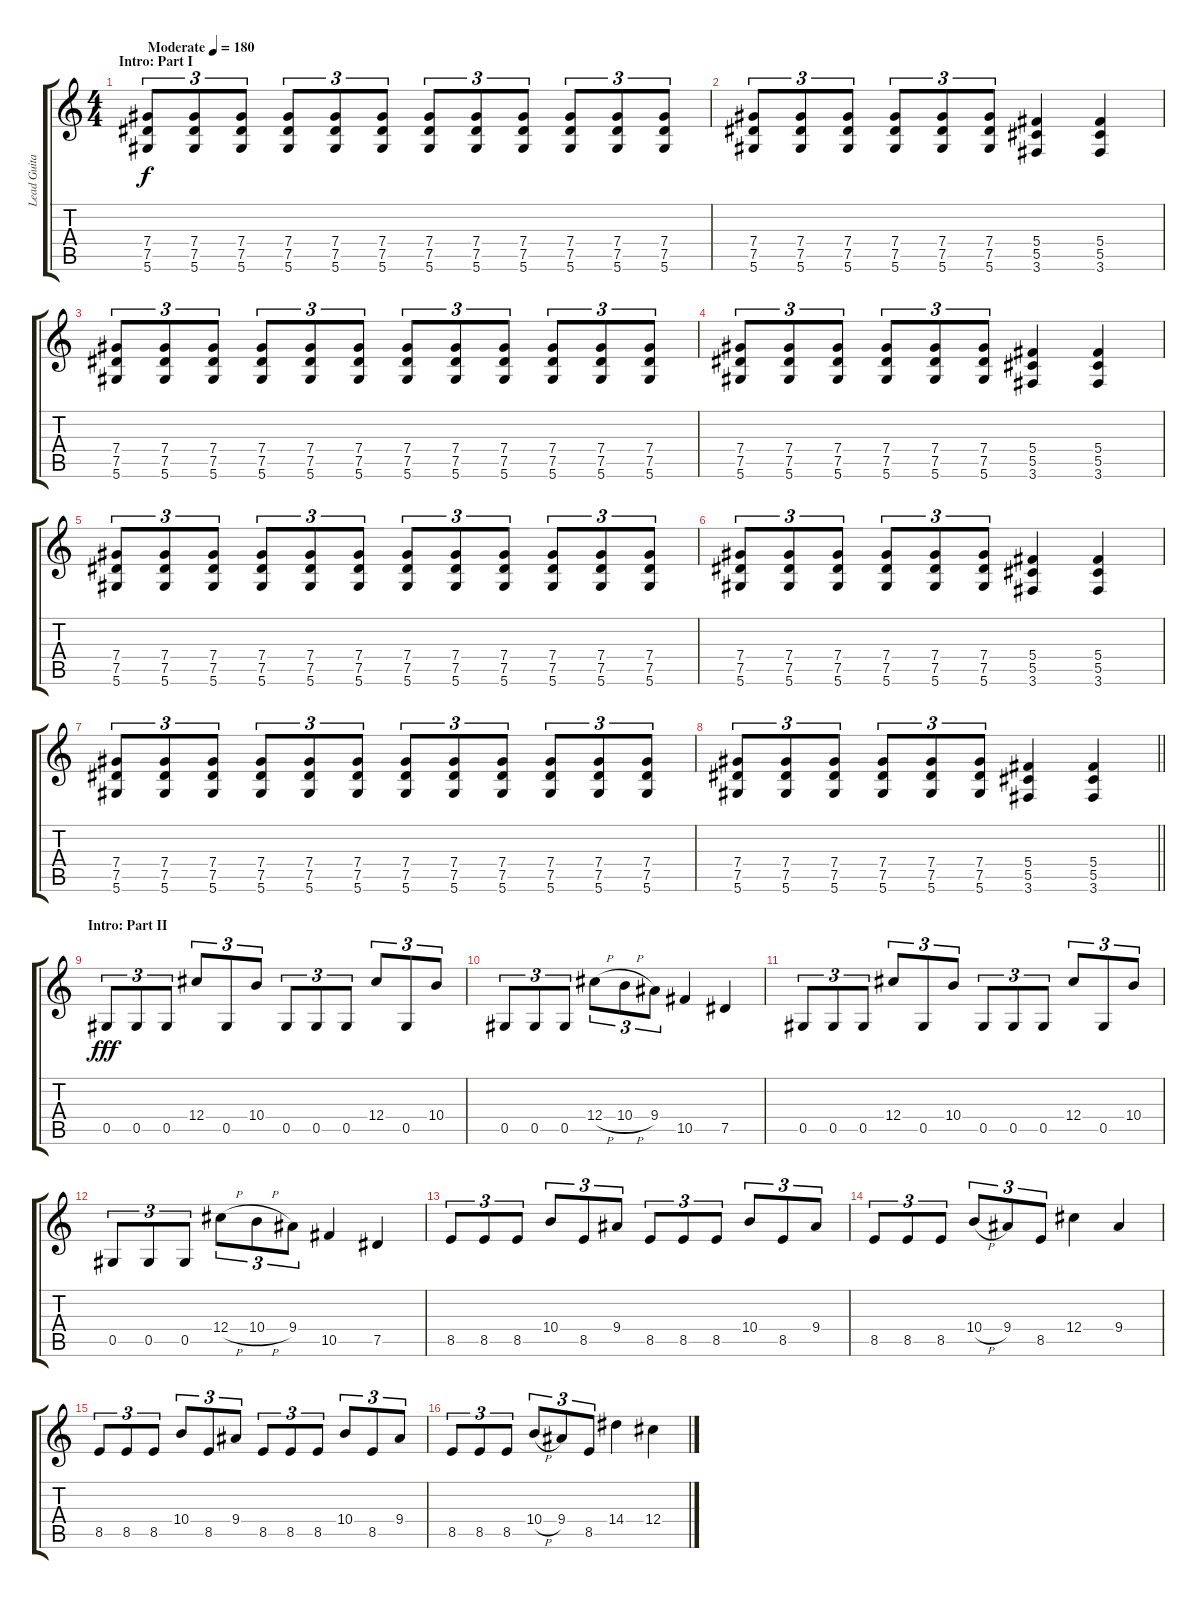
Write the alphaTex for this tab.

\track ("Lead Guitar" "Lead Guita") {instrument distortionguitar}
\staff {score tabs}
\tuning (Eb4 Bb3 Gb3 Db3 Ab2 Eb2) {hide}
\ts (4 4)
\section ("" "Intro: Part I")
\tempo (180 "Moderate")
\clef g2
\ks c
(7.4 7.5 5.6).8{tu (3 2) dy f instrument distortionguitar} (7.4 7.5 5.6).8{tu (3 2)} (7.4 7.5 5.6).8{tu (3 2)} (7.4 7.5 5.6).8{tu (3 2)} (7.4 7.5 5.6).8{tu (3 2)} (7.4 7.5 5.6).8{tu (3 2)} (7.4 7.5 5.6).8{tu (3 2)} (7.4 7.5 5.6).8{tu (3 2)} (7.4 7.5 5.6).8{tu (3 2)} (7.4 7.5 5.6).8{tu (3 2)} (7.4 7.5 5.6).8{tu (3 2)} (7.4 7.5 5.6).8{tu (3 2)} |
(7.4 7.5 5.6).8{tu (3 2)} (7.4 7.5 5.6).8{tu (3 2)} (7.4 7.5 5.6).8{tu (3 2)} (7.4 7.5 5.6).8{tu (3 2)} (7.4 7.5 5.6).8{tu (3 2)} (7.4 7.5 5.6).8{tu (3 2)} (5.4 5.5 3.6).4 (5.4 5.5 3.6).4 |
(7.4 7.5 5.6).8{tu (3 2)} (7.4 7.5 5.6).8{tu (3 2)} (7.4 7.5 5.6).8{tu (3 2)} (7.4 7.5 5.6).8{tu (3 2)} (7.4 7.5 5.6).8{tu (3 2)} (7.4 7.5 5.6).8{tu (3 2)} (7.4 7.5 5.6).8{tu (3 2)} (7.4 7.5 5.6).8{tu (3 2)} (7.4 7.5 5.6).8{tu (3 2)} (7.4 7.5 5.6).8{tu (3 2)} (7.4 7.5 5.6).8{tu (3 2)} (7.4 7.5 5.6).8{tu (3 2)} |
(7.4 7.5 5.6).8{tu (3 2)} (7.4 7.5 5.6).8{tu (3 2)} (7.4 7.5 5.6).8{tu (3 2)} (7.4 7.5 5.6).8{tu (3 2)} (7.4 7.5 5.6).8{tu (3 2)} (7.4 7.5 5.6).8{tu (3 2)} (5.4 5.5 3.6).4 (5.4 5.5 3.6).4 |
(7.4 7.5 5.6).8{tu (3 2)} (7.4 7.5 5.6).8{tu (3 2)} (7.4 7.5 5.6).8{tu (3 2)} (7.4 7.5 5.6).8{tu (3 2)} (7.4 7.5 5.6).8{tu (3 2)} (7.4 7.5 5.6).8{tu (3 2)} (7.4 7.5 5.6).8{tu (3 2)} (7.4 7.5 5.6).8{tu (3 2)} (7.4 7.5 5.6).8{tu (3 2)} (7.4 7.5 5.6).8{tu (3 2)} (7.4 7.5 5.6).8{tu (3 2)} (7.4 7.5 5.6).8{tu (3 2)} |
(7.4 7.5 5.6).8{tu (3 2)} (7.4 7.5 5.6).8{tu (3 2)} (7.4 7.5 5.6).8{tu (3 2)} (7.4 7.5 5.6).8{tu (3 2)} (7.4 7.5 5.6).8{tu (3 2)} (7.4 7.5 5.6).8{tu (3 2)} (5.4 5.5 3.6).4 (5.4 5.5 3.6).4 |
(7.4 7.5 5.6).8{tu (3 2)} (7.4 7.5 5.6).8{tu (3 2)} (7.4 7.5 5.6).8{tu (3 2)} (7.4 7.5 5.6).8{tu (3 2)} (7.4 7.5 5.6).8{tu (3 2)} (7.4 7.5 5.6).8{tu (3 2)} (7.4 7.5 5.6).8{tu (3 2)} (7.4 7.5 5.6).8{tu (3 2)} (7.4 7.5 5.6).8{tu (3 2)} (7.4 7.5 5.6).8{tu (3 2)} (7.4 7.5 5.6).8{tu (3 2)} (7.4 7.5 5.6).8{tu (3 2)} |
\barLineRight lightlight
(7.4 7.5 5.6).8{tu (3 2)} (7.4 7.5 5.6).8{tu (3 2)} (7.4 7.5 5.6).8{tu (3 2)} (7.4 7.5 5.6).8{tu (3 2)} (7.4 7.5 5.6).8{tu (3 2)} (7.4 7.5 5.6).8{tu (3 2)} (5.4 5.5 3.6).4 (5.4 5.5 3.6).4 |
\section ("" "Intro: Part II")
0.5.8{tu (3 2) dy fff} 0.5.8{tu (3 2)} 0.5.8{tu (3 2)} 12.4.8{tu (3 2)} 0.5.8{tu (3 2)} 10.4.8{tu (3 2)} 0.5.8{tu (3 2)} 0.5.8{tu (3 2)} 0.5.8{tu (3 2)} 12.4.8{tu (3 2)} 0.5.8{tu (3 2)} 10.4.8{tu (3 2)} |
0.5.8{tu (3 2)} 0.5.8{tu (3 2)} 0.5.8{tu (3 2)} 12.4{h}.8{tu (3 2)} 10.4{h}.8{tu (3 2)} 9.4.8{tu (3 2)} 10.5.4 7.5.4 |
0.5.8{tu (3 2)} 0.5.8{tu (3 2)} 0.5.8{tu (3 2)} 12.4.8{tu (3 2)} 0.5.8{tu (3 2)} 10.4.8{tu (3 2)} 0.5.8{tu (3 2)} 0.5.8{tu (3 2)} 0.5.8{tu (3 2)} 12.4.8{tu (3 2)} 0.5.8{tu (3 2)} 10.4.8{tu (3 2)} |
0.5.8{tu (3 2)} 0.5.8{tu (3 2)} 0.5.8{tu (3 2)} 12.4{h}.8{tu (3 2)} 10.4{h}.8{tu (3 2)} 9.4.8{tu (3 2)} 10.5.4 7.5.4 |
8.5.8{tu (3 2)} 8.5.8{tu (3 2)} 8.5.8{tu (3 2)} 10.4.8{tu (3 2)} 8.5.8{tu (3 2)} 9.4.8{tu (3 2)} 8.5.8{tu (3 2)} 8.5.8{tu (3 2)} 8.5.8{tu (3 2)} 10.4.8{tu (3 2)} 8.5.8{tu (3 2)} 9.4.8{tu (3 2)} |
8.5.8{tu (3 2)} 8.5.8{tu (3 2)} 8.5.8{tu (3 2)} 10.4{h}.8{tu (3 2)} 9.4.8{tu (3 2)} 8.5.8{tu (3 2)} 12.4.4 9.4.4 |
8.5.8{tu (3 2)} 8.5.8{tu (3 2)} 8.5.8{tu (3 2)} 10.4.8{tu (3 2)} 8.5.8{tu (3 2)} 9.4.8{tu (3 2)} 8.5.8{tu (3 2)} 8.5.8{tu (3 2)} 8.5.8{tu (3 2)} 10.4.8{tu (3 2)} 8.5.8{tu (3 2)} 9.4.8{tu (3 2)} |
8.5.8{tu (3 2)} 8.5.8{tu (3 2)} 8.5.8{tu (3 2)} 10.4{h}.8{tu (3 2)} 9.4.8{tu (3 2)} 8.5.8{tu (3 2)} 14.4.4 12.4.4
